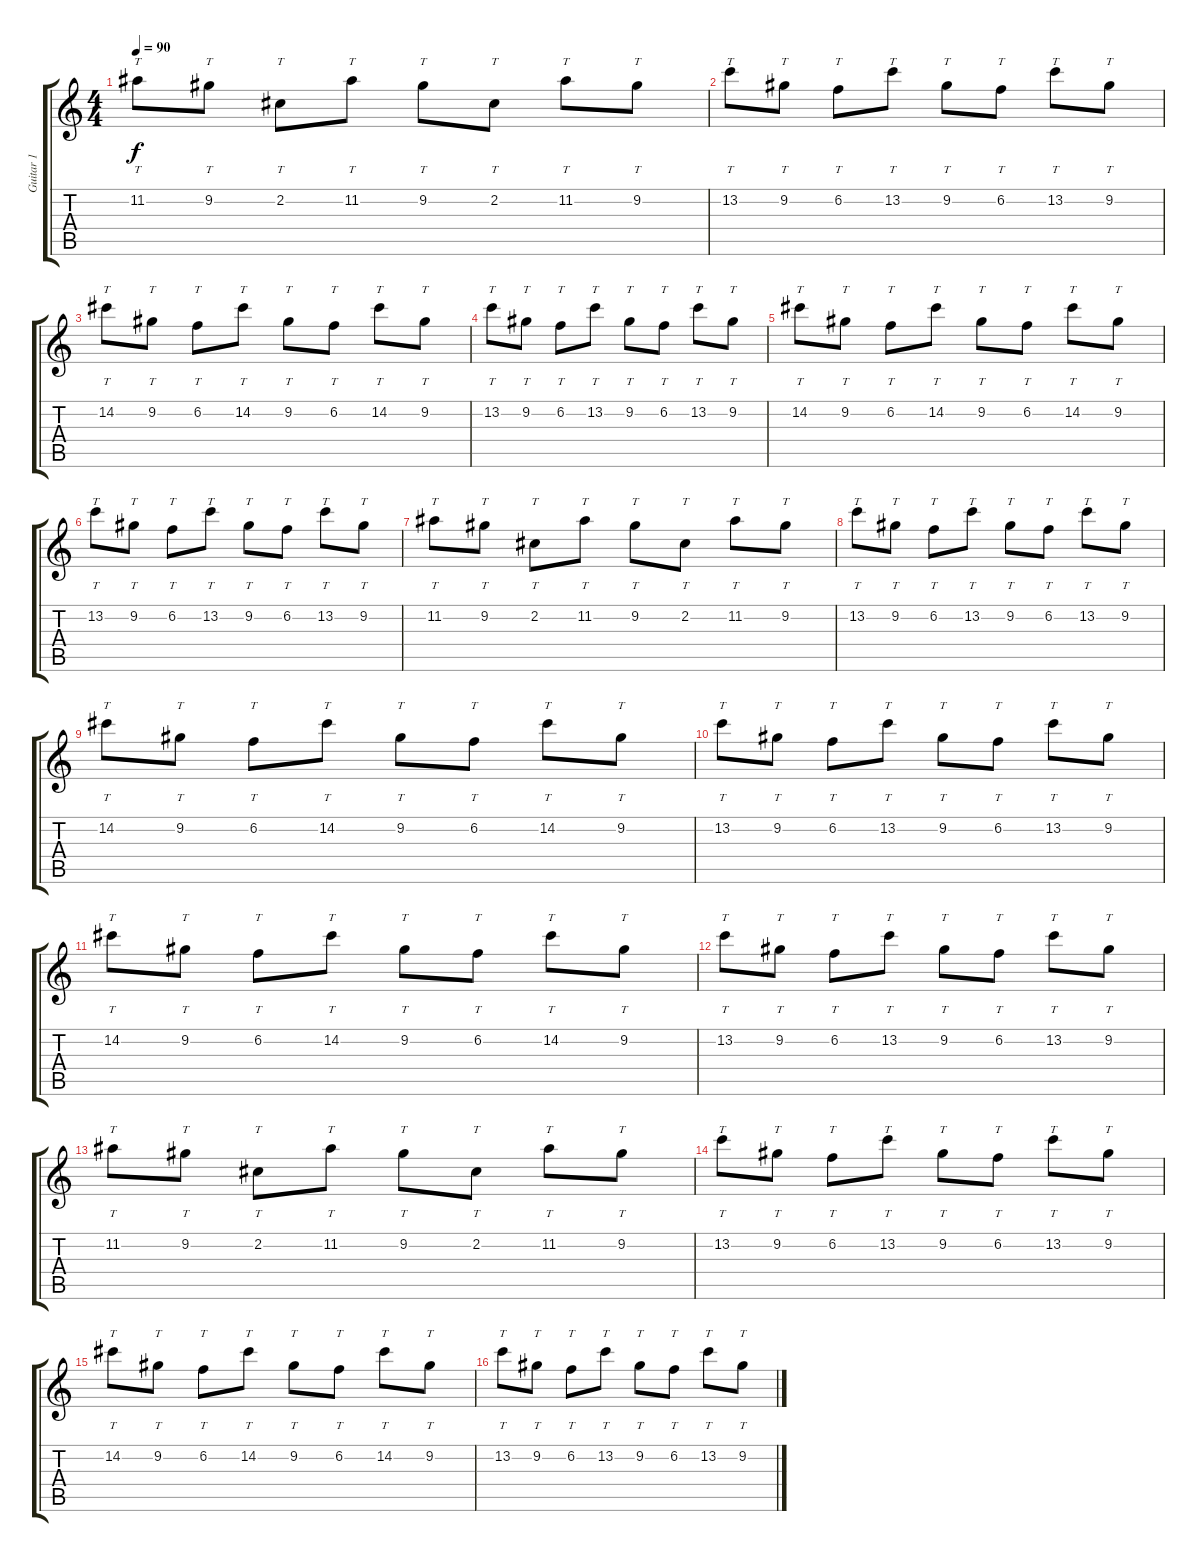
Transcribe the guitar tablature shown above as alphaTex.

\track ("Guitar 1" "Guitar 1") {instrument overdrivenguitar}
\staff {score tabs}
\tuning (E4 B3 G3 D3 A2 E2) {hide}
\ts (4 4)
\tempo 90
\clef g2
\ks c
11.2.8{tt dy f} 9.2.8{tt} 2.2.8{tt} 11.2.8{tt} 9.2.8{tt} 2.2.8{tt} 11.2.8{tt} 9.2.8{tt} |
13.2.8{tt} 9.2.8{tt} 6.2.8{tt} 13.2.8{tt} 9.2.8{tt} 6.2.8{tt} 13.2.8{tt} 9.2.8{tt} |
14.2.8{tt} 9.2.8{tt} 6.2.8{tt} 14.2.8{tt} 9.2.8{tt} 6.2.8{tt} 14.2.8{tt} 9.2.8{tt} |
13.2.8{tt} 9.2.8{tt} 6.2.8{tt} 13.2.8{tt} 9.2.8{tt} 6.2.8{tt} 13.2.8{tt} 9.2.8{tt} |
14.2.8{tt} 9.2.8{tt} 6.2.8{tt} 14.2.8{tt} 9.2.8{tt} 6.2.8{tt} 14.2.8{tt} 9.2.8{tt} |
13.2.8{tt} 9.2.8{tt} 6.2.8{tt} 13.2.8{tt} 9.2.8{tt} 6.2.8{tt} 13.2.8{tt} 9.2.8{tt} |
11.2.8{tt} 9.2.8{tt} 2.2.8{tt} 11.2.8{tt} 9.2.8{tt} 2.2.8{tt} 11.2.8{tt} 9.2.8{tt} |
13.2.8{tt} 9.2.8{tt} 6.2.8{tt} 13.2.8{tt} 9.2.8{tt} 6.2.8{tt} 13.2.8{tt} 9.2.8{tt} |
14.2.8{tt} 9.2.8{tt} 6.2.8{tt} 14.2.8{tt} 9.2.8{tt} 6.2.8{tt} 14.2.8{tt} 9.2.8{tt} |
13.2.8{tt} 9.2.8{tt} 6.2.8{tt} 13.2.8{tt} 9.2.8{tt} 6.2.8{tt} 13.2.8{tt} 9.2.8{tt} |
14.2.8{tt} 9.2.8{tt} 6.2.8{tt} 14.2.8{tt} 9.2.8{tt} 6.2.8{tt} 14.2.8{tt} 9.2.8{tt} |
13.2.8{tt} 9.2.8{tt} 6.2.8{tt} 13.2.8{tt} 9.2.8{tt} 6.2.8{tt} 13.2.8{tt} 9.2.8{tt} |
11.2.8{tt} 9.2.8{tt} 2.2.8{tt} 11.2.8{tt} 9.2.8{tt} 2.2.8{tt} 11.2.8{tt} 9.2.8{tt} |
13.2.8{tt} 9.2.8{tt} 6.2.8{tt} 13.2.8{tt} 9.2.8{tt} 6.2.8{tt} 13.2.8{tt} 9.2.8{tt} |
14.2.8{tt} 9.2.8{tt} 6.2.8{tt} 14.2.8{tt} 9.2.8{tt} 6.2.8{tt} 14.2.8{tt} 9.2.8{tt} |
13.2.8{tt} 9.2.8{tt} 6.2.8{tt} 13.2.8{tt} 9.2.8{tt} 6.2.8{tt} 13.2.8{tt} 9.2.8{tt}
